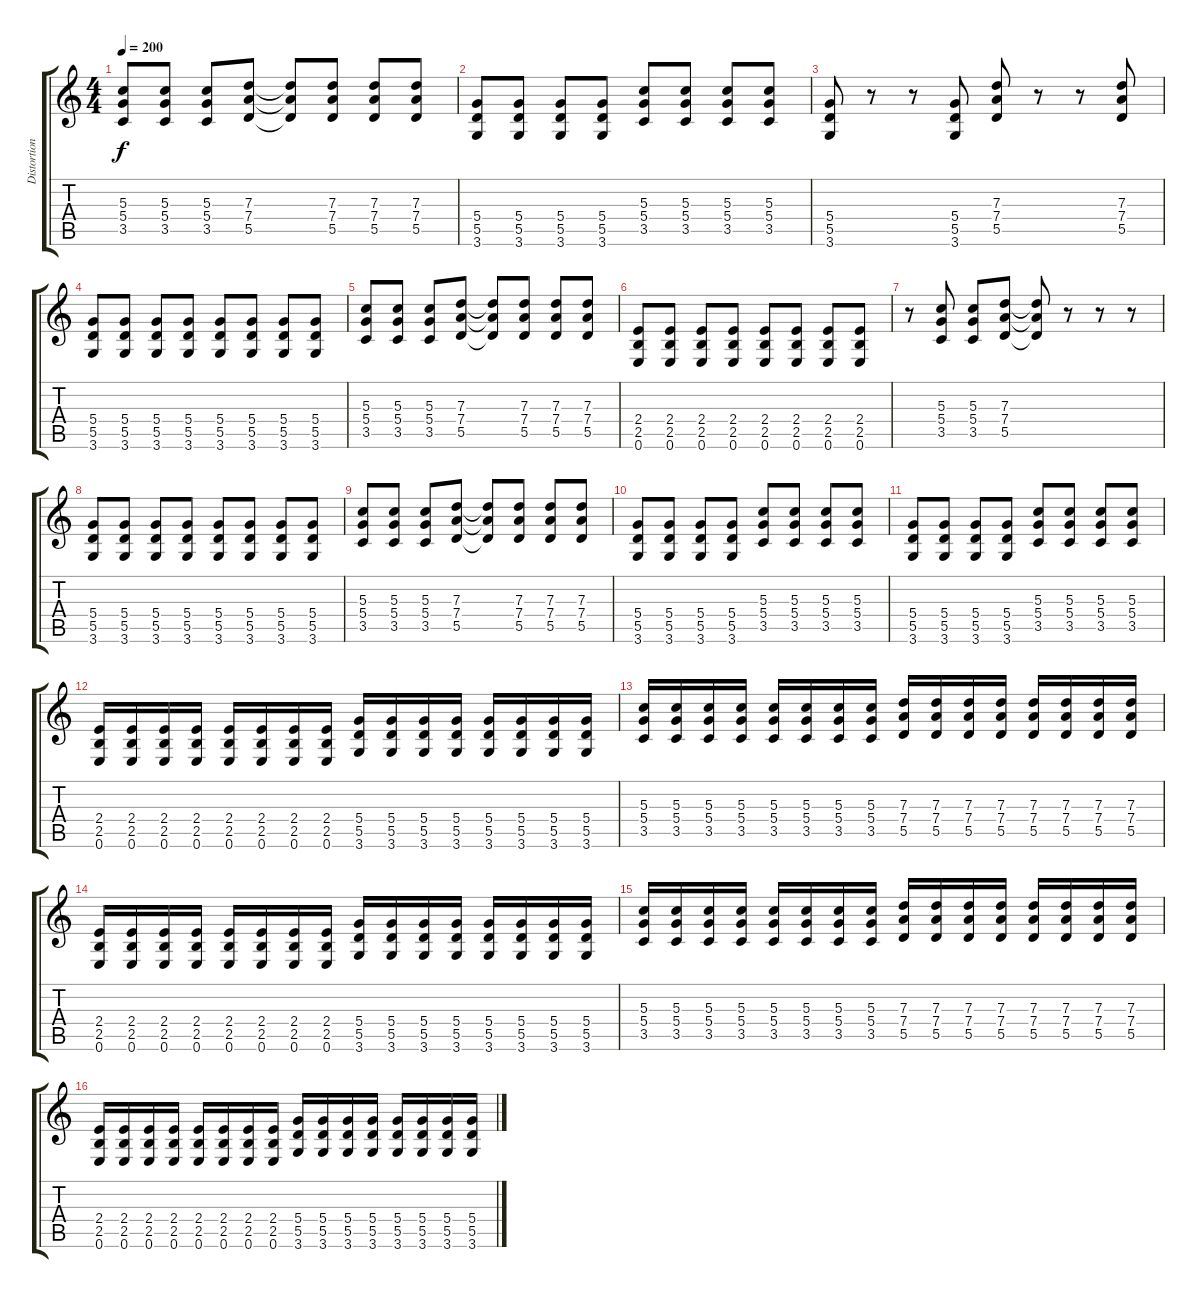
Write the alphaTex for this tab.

\track ("Distortion guitar" "Distortion") {instrument distortionguitar}
\staff {score tabs}
\tuning (E4 B3 G3 D3 A2 E2) {hide}
\ts (4 4)
\tempo 200
\clef g2
\ks c
(5.3 5.4 3.5).8{dy f} (5.3 5.4 3.5).8 (5.3 5.4 3.5).8 (7.3 7.4 5.5).8 (7.3{t} 7.4{t} 5.5{t}).8 (7.3 7.4 5.5).8 (7.3 7.4 5.5).8 (7.3 7.4 5.5).8 |
(5.4 5.5 3.6).8 (5.4 5.5 3.6).8 (5.4 5.5 3.6).8 (5.4 5.5 3.6).8 (5.3 5.4 3.5).8 (5.3 5.4 3.5).8 (5.3 5.4 3.5).8 (5.3 5.4 3.5).8 |
(5.4 5.5 3.6).8 r.8 r.8 (5.4 5.5 3.6).8 (7.3 7.4 5.5).8 r.8 r.8 (7.3 7.4 5.5).8 |
(5.4 5.5 3.6).8 (5.4 5.5 3.6).8 (5.4 5.5 3.6).8 (5.4 5.5 3.6).8 (5.4 5.5 3.6).8 (5.4 5.5 3.6).8 (5.4 5.5 3.6).8 (5.4 5.5 3.6).8 |
(5.3 5.4 3.5).8 (5.3 5.4 3.5).8 (5.3 5.4 3.5).8 (7.3 7.4 5.5).8 (7.3{t} 7.4{t} 5.5{t}).8 (7.3 7.4 5.5).8 (7.3 7.4 5.5).8 (7.3 7.4 5.5).8 |
(2.4 2.5 0.6).8 (2.4 2.5 0.6).8 (2.4 2.5 0.6).8 (2.4 2.5 0.6).8 (2.4 2.5 0.6).8 (2.4 2.5 0.6).8 (2.4 2.5 0.6).8 (2.4 2.5 0.6).8 |
r.8 (5.3 5.4 3.5).8 (5.3 5.4 3.5).8 (7.3 7.4 5.5).8 (7.3{t} 7.4{t} 5.5{t}).8 r.8 r.8 r.8 |
(5.4 5.5 3.6).8 (5.4 5.5 3.6).8 (5.4 5.5 3.6).8 (5.4 5.5 3.6).8 (5.4 5.5 3.6).8 (5.4 5.5 3.6).8 (5.4 5.5 3.6).8 (5.4 5.5 3.6).8 |
(5.3 5.4 3.5).8 (5.3 5.4 3.5).8 (5.3 5.4 3.5).8 (7.3 7.4 5.5).8 (7.3{t} 7.4{t} 5.5{t}).8 (7.3 7.4 5.5).8 (7.3 7.4 5.5).8 (7.3 7.4 5.5).8 |
(5.4 5.5 3.6).8 (5.4 5.5 3.6).8 (5.4 5.5 3.6).8 (5.4 5.5 3.6).8 (5.3 5.4 3.5).8 (5.3 5.4 3.5).8 (5.3 5.4 3.5).8 (5.3 5.4 3.5).8 |
(5.4 5.5 3.6).8 (5.4 5.5 3.6).8 (5.4 5.5 3.6).8 (5.4 5.5 3.6).8 (5.3 5.4 3.5).8 (5.3 5.4 3.5).8 (5.3 5.4 3.5).8 (5.3 5.4 3.5).8 |
\section ("" "")
(2.4 2.5 0.6).16 (2.4 2.5 0.6).16 (2.4 2.5 0.6).16 (2.4 2.5 0.6).16 (2.4 2.5 0.6).16 (2.4 2.5 0.6).16 (2.4 2.5 0.6).16 (2.4 2.5 0.6).16 (5.4 5.5 3.6).16 (5.4 5.5 3.6).16 (5.4 5.5 3.6).16 (5.4 5.5 3.6).16 (5.4 5.5 3.6).16 (5.4 5.5 3.6).16 (5.4 5.5 3.6).16 (5.4 5.5 3.6).16 |
(5.3 5.4 3.5).16 (5.3 5.4 3.5).16 (5.3 5.4 3.5).16 (5.3 5.4 3.5).16 (5.3 5.4 3.5).16 (5.3 5.4 3.5).16 (5.3 5.4 3.5).16 (5.3 5.4 3.5).16 (7.3 7.4 5.5).16 (7.3 7.4 5.5).16 (7.3 7.4 5.5).16 (7.3 7.4 5.5).16 (7.3 7.4 5.5).16 (7.3 7.4 5.5).16 (7.3 7.4 5.5).16 (7.3 7.4 5.5).16 |
(2.4 2.5 0.6).16 (2.4 2.5 0.6).16 (2.4 2.5 0.6).16 (2.4 2.5 0.6).16 (2.4 2.5 0.6).16 (2.4 2.5 0.6).16 (2.4 2.5 0.6).16 (2.4 2.5 0.6).16 (5.4 5.5 3.6).16 (5.4 5.5 3.6).16 (5.4 5.5 3.6).16 (5.4 5.5 3.6).16 (5.4 5.5 3.6).16 (5.4 5.5 3.6).16 (5.4 5.5 3.6).16 (5.4 5.5 3.6).16 |
(5.3 5.4 3.5).16 (5.3 5.4 3.5).16 (5.3 5.4 3.5).16 (5.3 5.4 3.5).16 (5.3 5.4 3.5).16 (5.3 5.4 3.5).16 (5.3 5.4 3.5).16 (5.3 5.4 3.5).16 (7.3 7.4 5.5).16 (7.3 7.4 5.5).16 (7.3 7.4 5.5).16 (7.3 7.4 5.5).16 (7.3 7.4 5.5).16 (7.3 7.4 5.5).16 (7.3 7.4 5.5).16 (7.3 7.4 5.5).16 |
(2.4 2.5 0.6).16 (2.4 2.5 0.6).16 (2.4 2.5 0.6).16 (2.4 2.5 0.6).16 (2.4 2.5 0.6).16 (2.4 2.5 0.6).16 (2.4 2.5 0.6).16 (2.4 2.5 0.6).16 (5.4 5.5 3.6).16 (5.4 5.5 3.6).16 (5.4 5.5 3.6).16 (5.4 5.5 3.6).16 (5.4 5.5 3.6).16 (5.4 5.5 3.6).16 (5.4 5.5 3.6).16 (5.4 5.5 3.6).16
